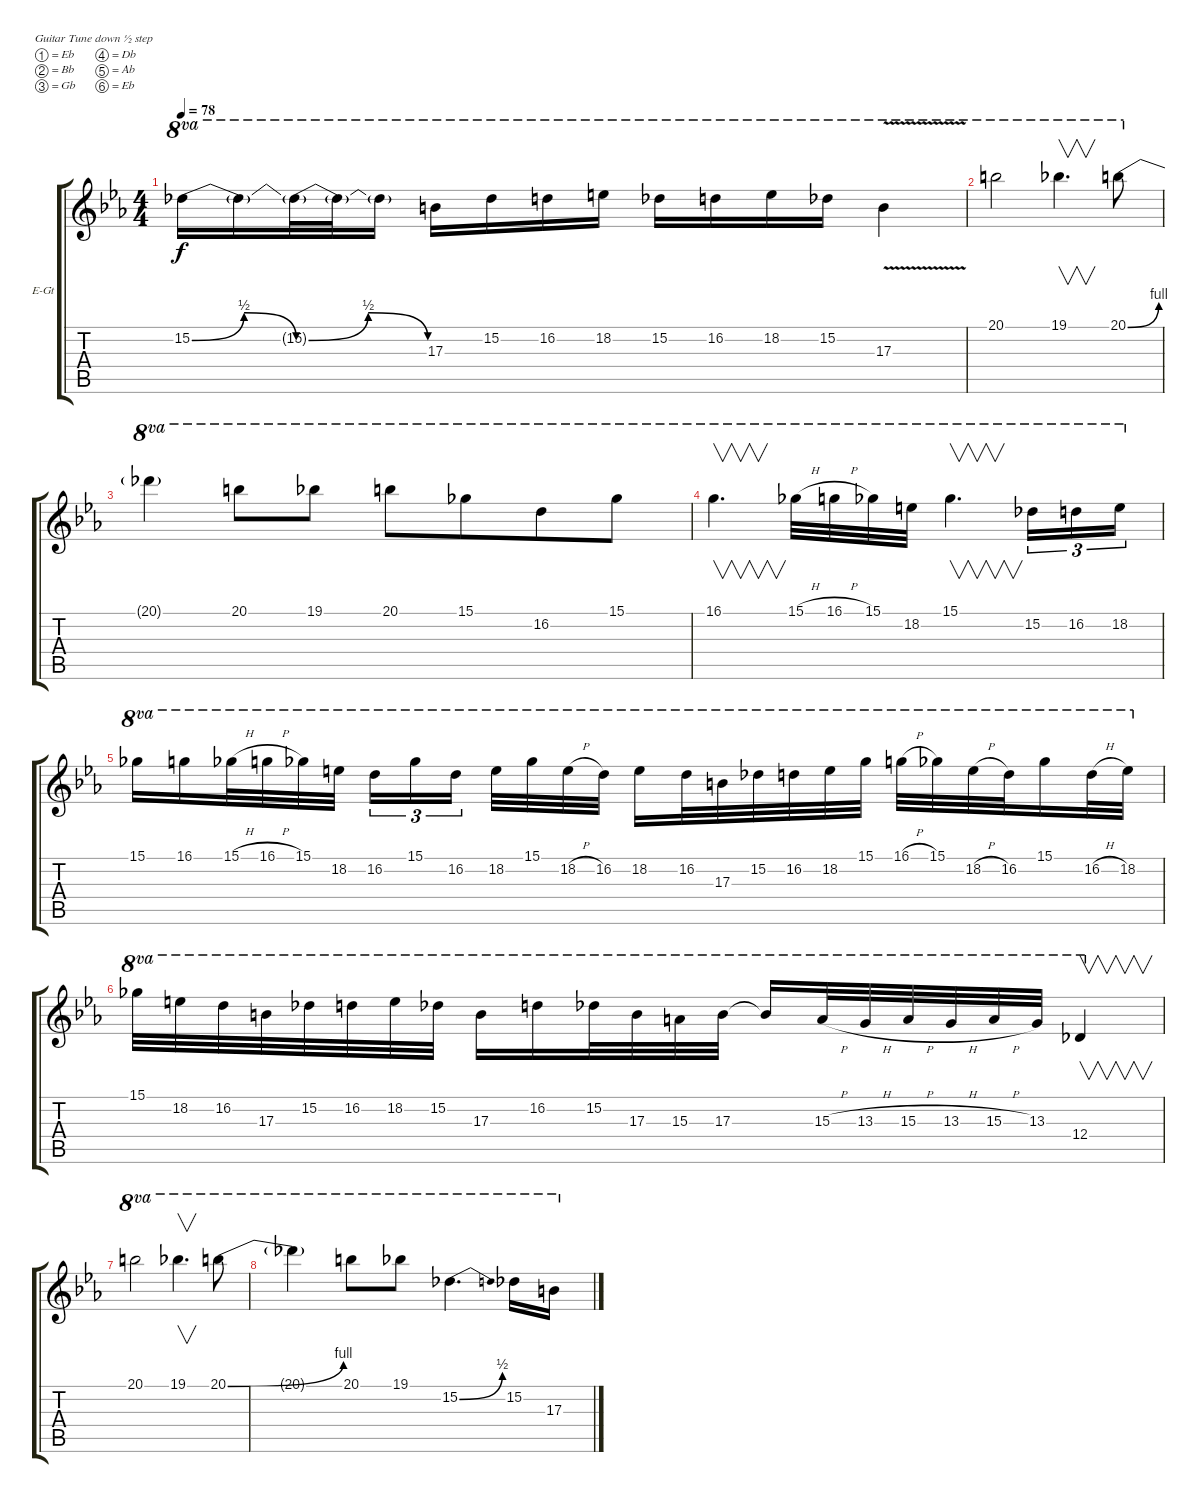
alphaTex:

\defaultSystemsLayout 4
\bracketExtendMode groupsimilarinstruments
\firstSystemTrackNameOrientation horizontal
\otherSystemsTrackNameOrientation horizontal
\track ("Electric Guitar 5" "E-Gt") {instrument distortionguitar}
\staff {score tabs}
\tuning (Eb4 Bb3 Gb3 Db3 Ab2 Eb2)
\ts (4 4)
\tempo 78
\clef g2
\scale
0.468712
\ks eb
15.2{be (bendrelease 0 0 10.2 2 20.4 2 30 0)}.16{ot 8va dy f} 15.2{t}.16{ot 8va} 15.2{be (bendrelease 0 0 10.2 2 20.4 2 30 0) t}.32{ot 8va} 15.2{t}.32{ot 8va} 15.2{t}.16{ot 8va} 17.3.16{ot 8va} 15.2.16{ot 8va} 16.2.16{ot 8va} 18.2.16{ot 8va} 15.2.16{ot 8va} 16.2.16{ot 8va} 18.2.16{ot 8va} 15.2.16{ot 8va} 17.3{v}.4{ot 8va} |
20.1.2{ot 8va} 19.1.4{v d ot 8va} 20.1{be (bend 0 0 15 4)}.8{ot 8va} |
20.1{t}.4{ot 8va} 20.1.8{ot 8va} 19.1.8{ot 8va} 20.1.8{ot 8va beam merge} 15.1.8{ot 8va beam merge} 16.2.8{ot 8va beam merge} 15.1.8{ot 8va} |
16.1.4{v d ot 8va} 15.1{h}.32{ot 8va beam merge} 16.1{h}.32{ot 8va beam merge} 15.1.32{ot 8va beam merge} 18.2.32{ot 8va} 15.1.4{v d ot 8va} 15.2.16{tu (3 2) ot 8va} 16.2.16{tu (3 2) ot 8va} 18.2.16{tu (3 2) ot 8va} |
15.1.16{ot 8va} 16.1.16{ot 8va} 15.1{h}.32{ot 8va} 16.1{h}.32{ot 8va} 15.1.32{ot 8va} 18.2.32{ot 8va} 16.2.16{tu (3 2) ot 8va} 15.1.16{tu (3 2) ot 8va} 16.2.16{tu (3 2) ot 8va} 18.2.32{ot 8va} 15.1.32{ot 8va} 18.2{h}.32{ot 8va} 16.2.32{ot 8va beam split} 18.2.16{ot 8va beam merge} 16.2.32{ot 8va} 17.3.32{ot 8va} 15.2.32{ot 8va} 16.2.32{ot 8va} 18.2.32{ot 8va beam merge} 15.1.32{ot 8va} 16.1{h}.32{ot 8va beam merge} 15.1.32{ot 8va} 18.2{h}.32{ot 8va} 16.2.32{ot 8va} 15.1.16{ot 8va} 16.2{h}.32{ot 8va} 18.2.32{ot 8va} |
15.1.32{ot 8va} 18.2.32{ot 8va} 16.2.32{ot 8va} 17.3.32{ot 8va} 15.2.32{ot 8va} 16.2.32{ot 8va} 18.2.32{ot 8va} 15.2.32{ot 8va} 17.3.16{ot 8va} 16.2.16{ot 8va} 15.2.32{ot 8va} 17.3.32{ot 8va} 15.3.32{ot 8va} 17.3.32{ot 8va} 17.3{t}.16{ot 8va} 15.3{h}.32{ot 8va} 13.3{h}.32{ot 8va} 15.3{h}.32{ot 8va} 13.3{h}.32{ot 8va} 15.3{h}.32{ot 8va} 13.3.32{ot 8va} 12.4.4{v ot 8va} |
20.1.2{ot 8va} 19.1.4{v d ot 8va} 20.1{be (bend 0 0 15 4)}.8{ot 8va} |
20.1{t}.4{ot 8va} 20.1.8{ot 8va} 19.1.8{ot 8va} 15.2{be (bend 0 0 14.399999999999999 2)}.4{d ot 8va} 15.2.16{ot 8va} 17.3.16{ot 8va}
